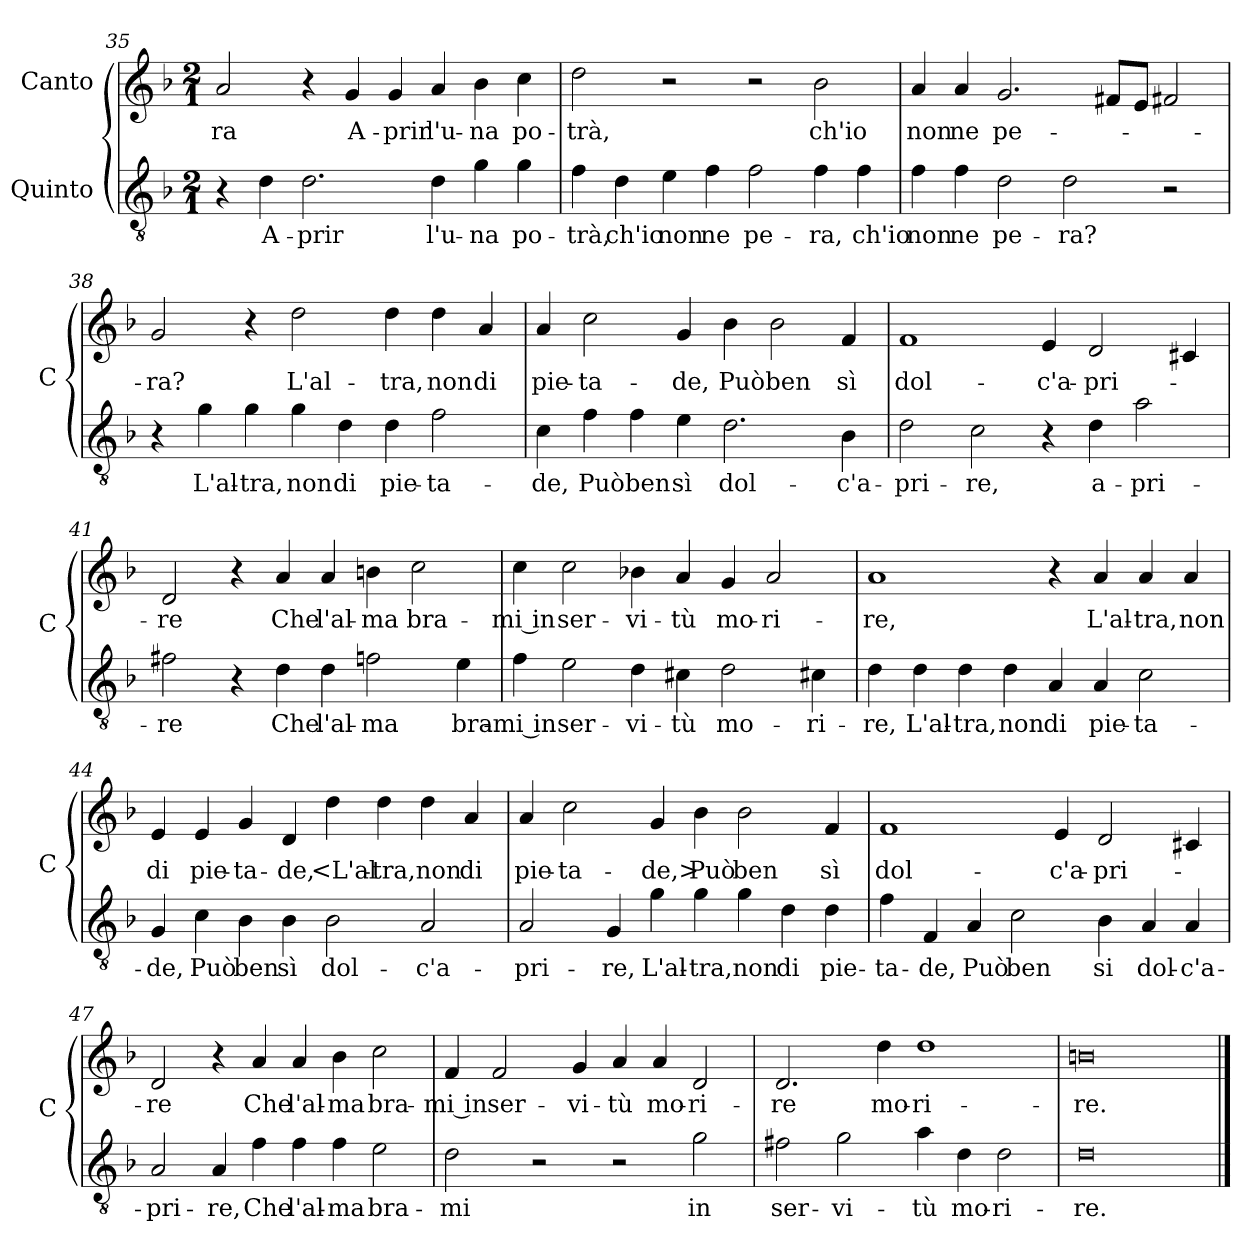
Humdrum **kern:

**kern	**text	**kern	**text
*part2	*part2	*part1	*part1
*staff2	*staff2	*staff1	*staff1
*I"Quinto	*	*I"Canto	*
*	*	*I'C	*
*clefGv2	*	*clefG2	*
*k[b-]	*	*k[b-]	*
*M2/1	*	*M2/1	*
=35	=35	=35	=35
4r	.	2a	-ra
4d	A-	.	.
2.d	-prir	4r	.
.	.	4g	A-
.	.	4g	-prir
4d	l'u-	4a	l'u-
4g	-na	4b-	-na
4g	po-	4cc	po-
=36	=36	=36	=36
4f	-trà,	2dd	-trà,
4d	ch'io	.	.
4e	non	2r	.
4f	ne	.	.
2f	pe-	2r	.
4f	-ra,	2b-	ch'io
4f	ch'io	.	.
=37	=37	=37	=37
4f	non	4a	non
4f	ne	4a	ne
2d	pe-	2.g	pe-
2d	-ra?	.	.
.	.	8f#XL	.
.	.	8eJ	.
2r	.	2f#X	.
=38	=38	=38	=38
4r	.	2g	-ra?
4g	L'al-	.	.
4g	-tra,	4r	.
4g	non	2dd	L'al-
4d	di	.	.
4d	pie-	4dd	-tra,
2f	-ta-	4dd	non
.	.	4a	di
=39	=39	=39	=39
4c	-de,	4a	pie-
4f	Può	2cc	-ta-
4f	ben	.	.
4e	sì	4g	-de,
2.d	dol-	4b-	Può
.	.	2b-	ben
4B-	-c'a-	4f	sì
=40	=40	=40	=40
2d	-pri-	1f	dol-
2c	-re,	.	.
4r	.	4e	c'a-
4d	a-	2d	-pri-
2a	-pri-	.	.
.	.	4c#X	.
=41	=41	=41	=41
2f#X	-re	2d	-re
4r	.	4r	.
4d	Che	4a	Che
4d	l'al-	4a	l'al-
2fn	-ma	4bn	-ma
.	.	2cc	bra-
4e	bra-	.	.
=42	=42	=42	=42
4f	-mi in	4cc	-mi in
2e	ser-	2cc	ser-
4d	-vi-	4b-X	-vi-
4c#X	-tù	4a	-tù
2d	mo-	4g	mo-
.	.	2a	-ri-
4c#X	-ri-	.	.
=43	=43	=43	=43
4d	-re,	1a	-re,
4d	L'al-	.	.
4d	-tra,	.	.
4d	non	.	.
4A	di	4r	.
4A	pie-	4a	L'al-
2c	-ta-	4a	-tra,
.	.	4a	non
=44	=44	=44	=44
4G	-de,	4e	di
4c	Può	4e	pie-
4B-	ben	4g	-ta-
4B-	sì	4d	-de,
2B-	dol-	4dd	<L'al-
.	.	4dd	-tra,
2A	-c'a-	4dd	non
.	.	4a	di
=45	=45	=45	=45
2A	-pri-	4a	pie-
.	.	2cc	-ta-
4G	-re,	.	.
4g	L'al-	4g	-de,>
4g	-tra,	4b-	Può
4g	non	2b-	ben
4d	di	.	.
4d	pie-	4f	sì
=46	=46	=46	=46
4f	-ta-	1f	dol-
4F	-de,	.	.
4A	Può	.	.
2c	ben	.	.
.	.	4e	-c'a-
4B-	si	2d	-pri-
4A	dol-	.	.
4A	-c'a-	4c#X	.
=47	=47	=47	=47
2A	-pri-	2d	-re
4A	-re,	4r	.
4f	Che	4a	Che
4f	l'al-	4a	l'al-
4f	-ma	4b-	-ma
2e	bra-	2cc	bra-
=48	=48	=48	=48
2d	-mi	4f	-mi in
.	.	2f	ser-
2r	.	.	.
.	.	4g	-vi-
2r	.	4a	-tù
.	.	4a	mo-
2g	in	2d	-ri-
=49	=49	=49	=49
2f#X	ser-	2.d	-re
2g	-vi-	.	.
.	.	4dd	mo-
4a	-tù	1dd	-ri-
4d	mo-	.	.
2d	-ri-	.	.
=50	=50	=50	=50
0d	-re.	0bn	-re.
==	==	==	==
*-	*-	*-	*-
